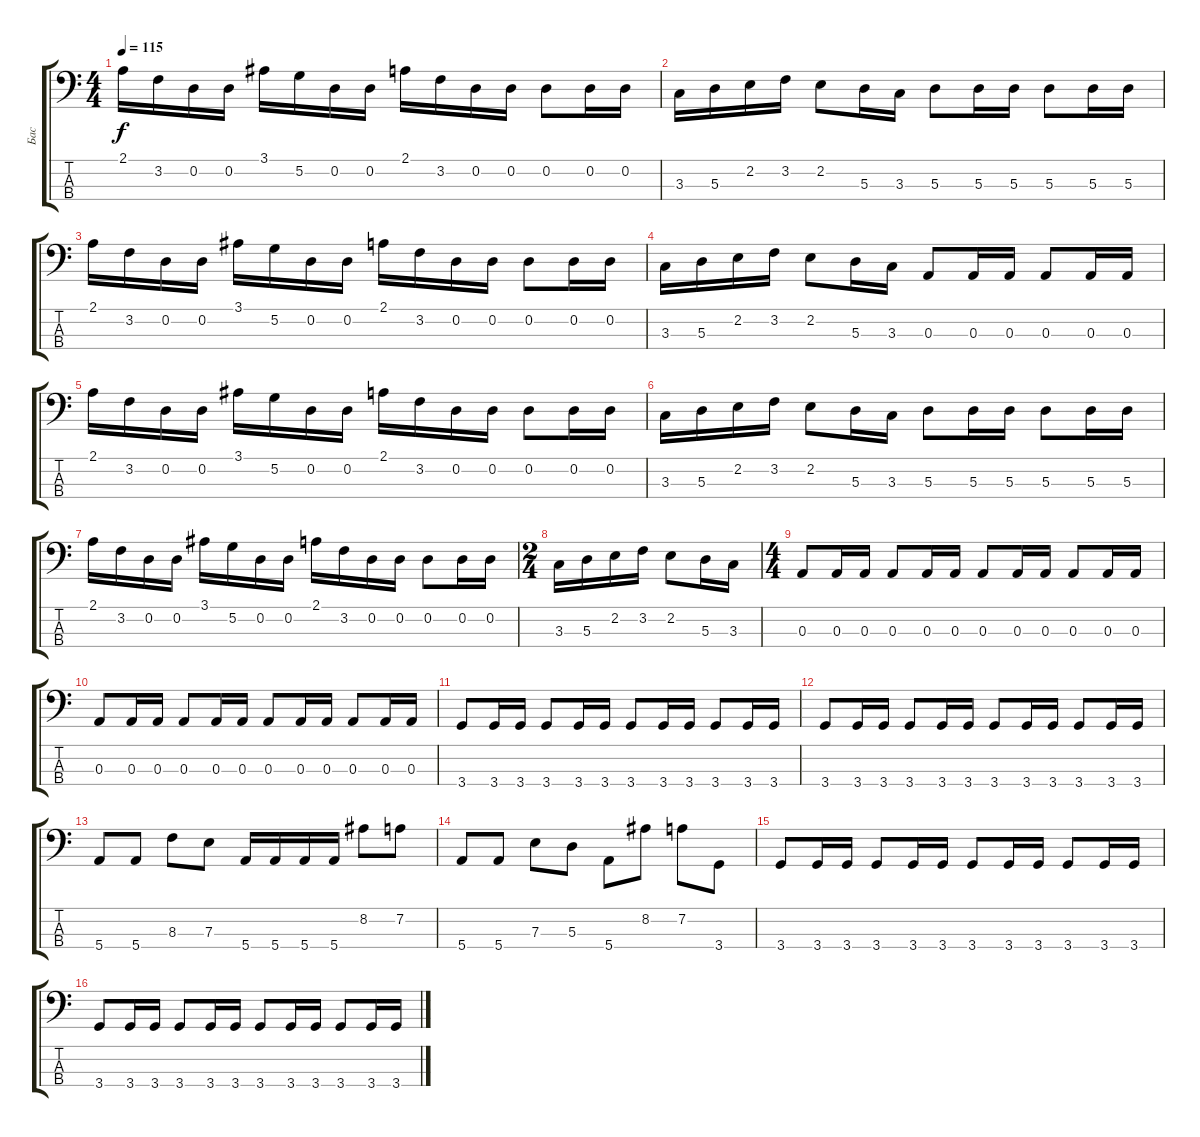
\track ("Бас" "Бас") {instrument electricbassfinger}
\staff {score tabs}
\tuning (G2 D2 A1 E1) {hide}
\ts (4 4)
\tempo 115
\clef f4
\ks c
2.1.16{dy f} 3.2.16 0.2.16 0.2.16 3.1.16 5.2.16 0.2.16 0.2.16 2.1.16 3.2.16 0.2.16 0.2.16 0.2.8 0.2.16 0.2.16 |
3.3.16 5.3.16 2.2.16 3.2.16 2.2.8 5.3.16 3.3.16 5.3.8 5.3.16 5.3.16 5.3.8 5.3.16 5.3.16 |
2.1.16 3.2.16 0.2.16 0.2.16 3.1.16 5.2.16 0.2.16 0.2.16 2.1.16 3.2.16 0.2.16 0.2.16 0.2.8 0.2.16 0.2.16 |
3.3.16 5.3.16 2.2.16 3.2.16 2.2.8 5.3.16 3.3.16 0.3.8 0.3.16 0.3.16 0.3.8 0.3.16 0.3.16 |
2.1.16 3.2.16 0.2.16 0.2.16 3.1.16 5.2.16 0.2.16 0.2.16 2.1.16 3.2.16 0.2.16 0.2.16 0.2.8 0.2.16 0.2.16 |
3.3.16 5.3.16 2.2.16 3.2.16 2.2.8 5.3.16 3.3.16 5.3.8 5.3.16 5.3.16 5.3.8 5.3.16 5.3.16 |
2.1.16 3.2.16 0.2.16 0.2.16 3.1.16 5.2.16 0.2.16 0.2.16 2.1.16 3.2.16 0.2.16 0.2.16 0.2.8 0.2.16 0.2.16 |
\ts (2 4)
3.3.16 5.3.16 2.2.16 3.2.16 2.2.8 5.3.16 3.3.16 |
\ts (4 4)
0.3.8 0.3.16 0.3.16 0.3.8 0.3.16 0.3.16 0.3.8 0.3.16 0.3.16 0.3.8 0.3.16 0.3.16 |
0.3.8 0.3.16 0.3.16 0.3.8 0.3.16 0.3.16 0.3.8 0.3.16 0.3.16 0.3.8 0.3.16 0.3.16 |
3.4.8 3.4.16 3.4.16 3.4.8 3.4.16 3.4.16 3.4.8 3.4.16 3.4.16 3.4.8 3.4.16 3.4.16 |
3.4.8 3.4.16 3.4.16 3.4.8 3.4.16 3.4.16 3.4.8 3.4.16 3.4.16 3.4.8 3.4.16 3.4.16 |
5.4.8 5.4.8 8.3.8 7.3.8 5.4.16 5.4.16 5.4.16 5.4.16 8.2.8 7.2.8 |
5.4.8 5.4.8 7.3.8 5.3.8 5.4.8 8.2.8 7.2.8 3.4.8 |
3.4.8 3.4.16 3.4.16 3.4.8 3.4.16 3.4.16 3.4.8 3.4.16 3.4.16 3.4.8 3.4.16 3.4.16 |
3.4.8 3.4.16 3.4.16 3.4.8 3.4.16 3.4.16 3.4.8 3.4.16 3.4.16 3.4.8 3.4.16 3.4.16
